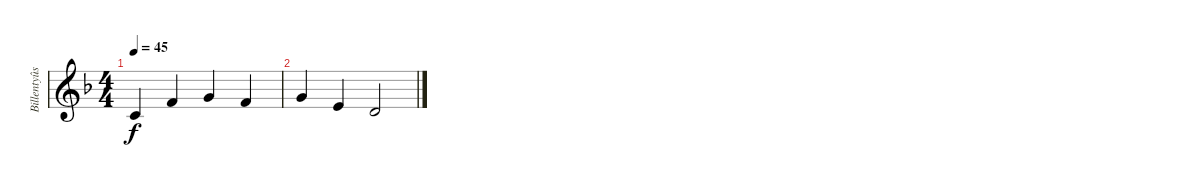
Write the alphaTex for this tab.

\track ("Billentyûs (Michael Kenney)" "Billentyûs") {instrument synthvoice}
\staff {score}
\tuning (E4 B3 G3 D3 A2 E2) {hide}
\ts (4 4)
\tempo 45
\clef g2
\ks f
5.3.4{dy f} 6.2.4 8.2.4 6.2.4 |
8.2.4 5.2.4 7.3.2
